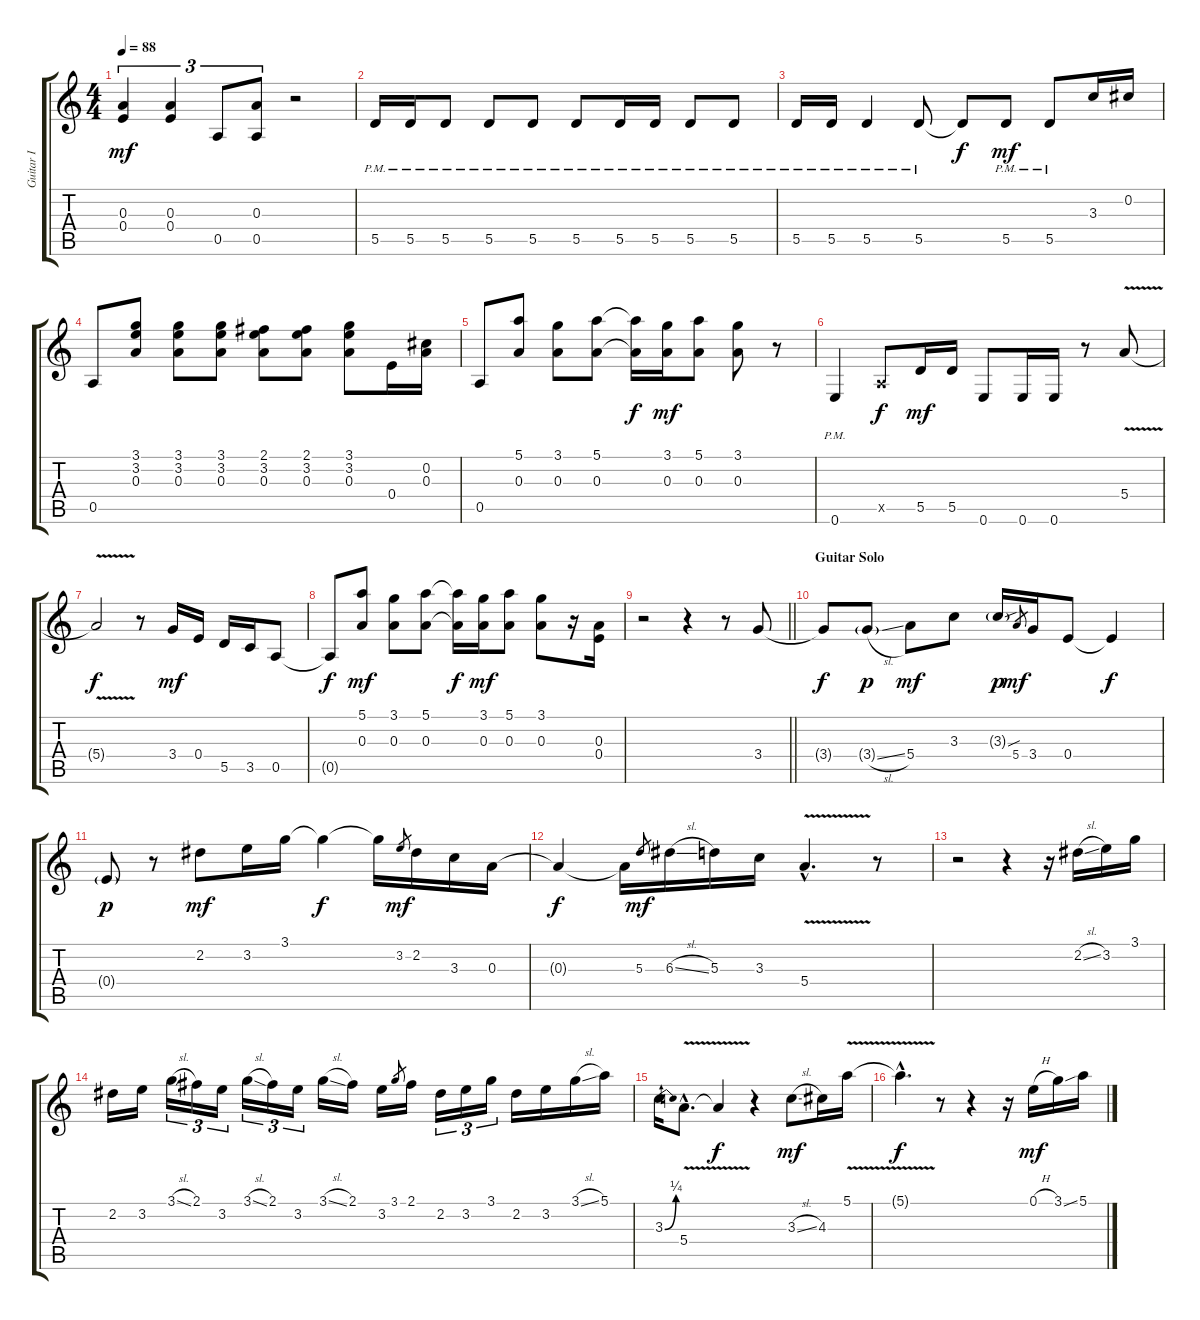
\track ("Guitar I" "Guitar I") {instrument distortionguitar}
\staff {score tabs}
\tuning (E4 Db4 A3 E3 A2 E2) {hide}
\ts (4 4)
\tempo 88
\clef g2
\ks c
(0.3 0.4).4{tu (3 2) dy mf} (0.3 0.4).4{tu (3 2)} 0.5.8{tu (3 2)} (0.3 0.5).8{tu (3 2)} r.2 |
5.5{pm}.16 5.5{pm}.16 5.5{pm}.8 5.5{pm}.8 5.5{pm}.8 5.5{pm}.8 5.5{pm}.16 5.5{pm}.16 5.5{pm}.8 5.5{pm}.8 |
5.5{pm}.16 5.5{pm}.16 5.5{pm}.4 5.5{pm}.8 5.5{t}.8{dy f} 5.5{pm}.8{dy mf} 5.5{pm}.8 3.3.16 0.2.16 |
0.5.8 (3.1 3.2 0.3).8 (3.1 3.2 0.3).8 (3.1 3.2 0.3).8 (2.1 3.2 0.3).8 (2.1 3.2 0.3).8 (3.1 3.2 0.3).8 0.4.16 (0.2 0.3).16 |
0.5.8 (5.1 0.3).8 (3.1 0.3).8 (5.1 0.3).8 (5.1{t} 0.3{t}).16{dy f} (3.1 0.3).16{dy mf} (5.1 0.3).8 (3.1 0.3).8 r.8 |
0.6{pm}.4 0.5{x}.8{dy f} 5.5.16{dy mf} 5.5.16 0.6.8 0.6.16 0.6.16 r.8 5.4{v}.8 |
5.4{t}.2{dy f} r.8 3.4.16{dy mf} 0.4.16 5.5.16 3.5.16 0.5.8 |
0.5{t}.8{dy f} (5.1 0.3).8{dy mf} (3.1 0.3).8 (5.1 0.3).8 (5.1{t} 0.3{t}).16{dy f} (3.1 0.3).16{dy mf} (5.1 0.3).8 (3.1 0.3).8 r.16 (0.3 0.4).16 |
\barLineRight lightlight
r.2 r.4 r.8 3.4.8{volume 15} |
\section ("" "Guitar Solo")
3.4{t}.8{dy f} 3.4{sl g}.8{dy p} 5.4.8{dy mf} 3.3.8 3.3{sou g}.16{dy p} 5.4.8{gr dy mf} 3.4.16 0.4.8 0.4{t}.4{dy f} |
0.4{g}.8{dy p} r.8 2.2.8{dy mf} 3.2.16 3.1.16 3.1{t}.4{dy f} 3.1{t}.16 3.2.8{gr dy mf} 2.2.16 3.3.16 0.3.16 |
0.3{t}.4{dy f} 0.3{t}.16 5.3.8{gr dy mf} 6.3{sl}.16 5.3.16 3.3.16 5.4{v hac}.4{d} r.8 |
r.2 r.4 r.16 2.2{sl}.16 3.2.16 3.1.16 |
2.2.16 3.2.16 3.1{sl}.16{tu (3 2)} 2.1.16{tu (3 2)} 3.2.16{tu (3 2)} 3.1{sl}.16{tu (3 2)} 2.1.16{tu (3 2)} 3.2.16{tu (3 2)} 3.1{sl}.16 2.1.16 3.2.16 3.1.8{gr} 2.1.16 2.2.16{tu (3 2)} 3.2.16{tu (3 2)} 3.1.16{tu (3 2)} 2.2.16 3.2.16 3.1{sl}.16 5.1.16 |
3.3{be (bend 0 0 60 1)}.16 5.4{v hac}.8{d} 5.4{t}.4{dy f} r.4 3.3{sl}.8{dy mf} 4.3.16 5.1{v}.16 |
5.1{hac t}.4{d dy f} r.8 r.4 r.16 0.1{h}.16{dy mf} 3.1{ss}.16 5.1{ss}.16
